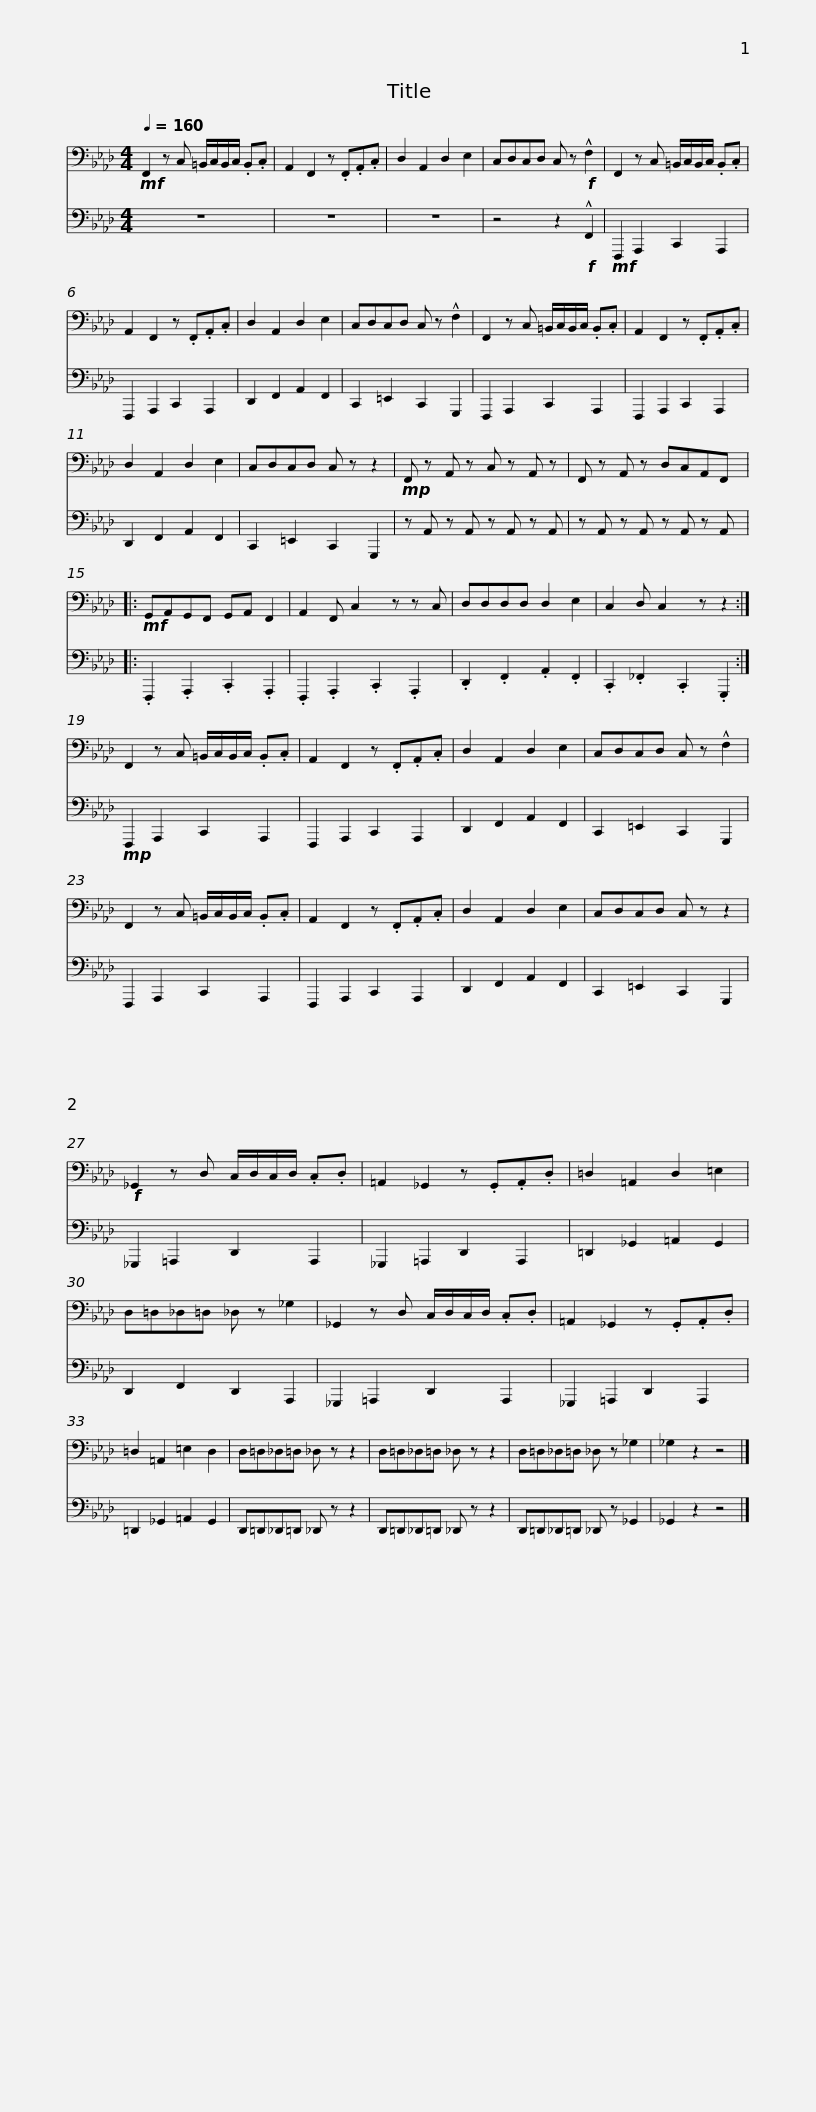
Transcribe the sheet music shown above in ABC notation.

X:1
%%score 1 2
L:1/8
Q:1/4=160
M:4/4
I:linebreak $
K:Ab
V:1 bass
V:2 bass
V:1
!mf! F,,2 z C, =B,,/C,/B,,/C,/ .B,,.C, | A,,2 F,,2 z .F,,.A,,.C, | D,2 A,,2 D,2 E,2 | C,D,C,D, C, z!f! !^!F,2 | F,,2 z C, =B,,/C,/B,,/C,/ .B,,.C, |$ %5
 A,,2 F,,2 z .F,,.A,,.C, | D,2 A,,2 D,2 E,2 | C,D,C,D, C, z !^!F,2 | F,,2 z C, =B,,/C,/B,,/C,/ .B,,.C, | A,,2 F,,2 z .F,,.A,,.C, | %10
 D,2 A,,2 D,2 E,2 |$ C,D,C,D, C, z z2 |!mp! F,, z A,, z C, z A,, z | F,, z A,, z D,C,A,,F,, |:!mf! G,,A,,G,,F,, G,,A,, F,,2 |$ %15
 A,,2 F,, C,2 z z C, | D,D,D,D, D,2 E,2 | C,2 D, C,2 z z2 :| F,,2 z C, =B,,/C,/B,,/C,/ .B,,.C, | A,,2 F,,2 z .F,,.A,,.C, |$ %20
 D,2 A,,2 D,2 E,2 | C,D,C,D, C, z !^!F,2 | F,,2 z C, =B,,/C,/B,,/C,/ .B,,.C, | A,,2 F,,2 z .F,,.A,,.C, | D,2 A,,2 D,2 E,2 | %25
 C,D,C,D, C, z z2 |$!f! _G,,2 z D, C,/D,/C,/D,/ .C,.D, | =A,,2 _G,,2 z .G,,.A,,.D, | =D,2 =A,,2 D,2 =E,2 | D,=D,_D,=D, _D, z _G,2 |$ %30
 _G,,2 z D, C,/D,/C,/D,/ .C,.D, | =A,,2 _G,,2 z .G,,.A,,.D, | =D,2 =A,,2 =E,2 D,2 | D,=D,_D,=D, _D, z z2 |$ D,=D,_D,=D, _D, z z2 | %35
 D,=D,_D,=D, _D, z _G,2 | _G,2 z2 z4 |] %37
V:2
 z8 | z8 | z8 | z4 z2!f! !^!F,,2 |!mf! F,,,2 A,,,2 C,,2 A,,,2 |$ %5
 F,,,2 A,,,2 C,,2 A,,,2 | D,,2 F,,2 A,,2 F,,2 | C,,2 =E,,2 C,,2 G,,,2 | F,,,2 A,,,2 C,,2 A,,,2 | F,,,2 A,,,2 C,,2 A,,,2 | %10
 D,,2 F,,2 A,,2 F,,2 |$ C,,2 =E,,2 C,,2 G,,,2 | z A,, z A,, z A,, z A,, | z A,, z A,, z A,, z A,, |: .F,,,2 .A,,,2 .C,,2 .A,,,2 |$ %15
 .F,,,2 .A,,,2 .C,,2 .A,,,2 | .D,,2 .F,,2 .A,,2 .F,,2 | .C,,2 ._F,,2 .C,,2 .G,,,2 :|!mp! F,,,2 A,,,2 C,,2 A,,,2 | F,,,2 A,,,2 C,,2 A,,,2 |$ %20
 D,,2 F,,2 A,,2 F,,2 | C,,2 =E,,2 C,,2 G,,,2 | F,,,2 A,,,2 C,,2 A,,,2 | F,,,2 A,,,2 C,,2 A,,,2 | D,,2 F,,2 A,,2 F,,2 | %25
 C,,2 =E,,2 C,,2 G,,,2 |$ _G,,,2 =A,,,2 D,,2 A,,,2 | _G,,,2 =A,,,2 D,,2 A,,,2 | =D,,2 _G,,2 =A,,2 G,,2 | D,,2 F,,2 D,,2 A,,,2 |$ %30
 _G,,,2 =A,,,2 D,,2 A,,,2 | _G,,,2 =A,,,2 D,,2 A,,,2 | =D,,2 _G,,2 =A,,2 G,,2 | D,,=D,,_D,,=D,, _D,, z z2 |$ D,,=D,,_D,,=D,, _D,, z z2 | %35
 D,,=D,,_D,,=D,, _D,, z _G,,2 | _G,,2 z2 z4 |] %37
